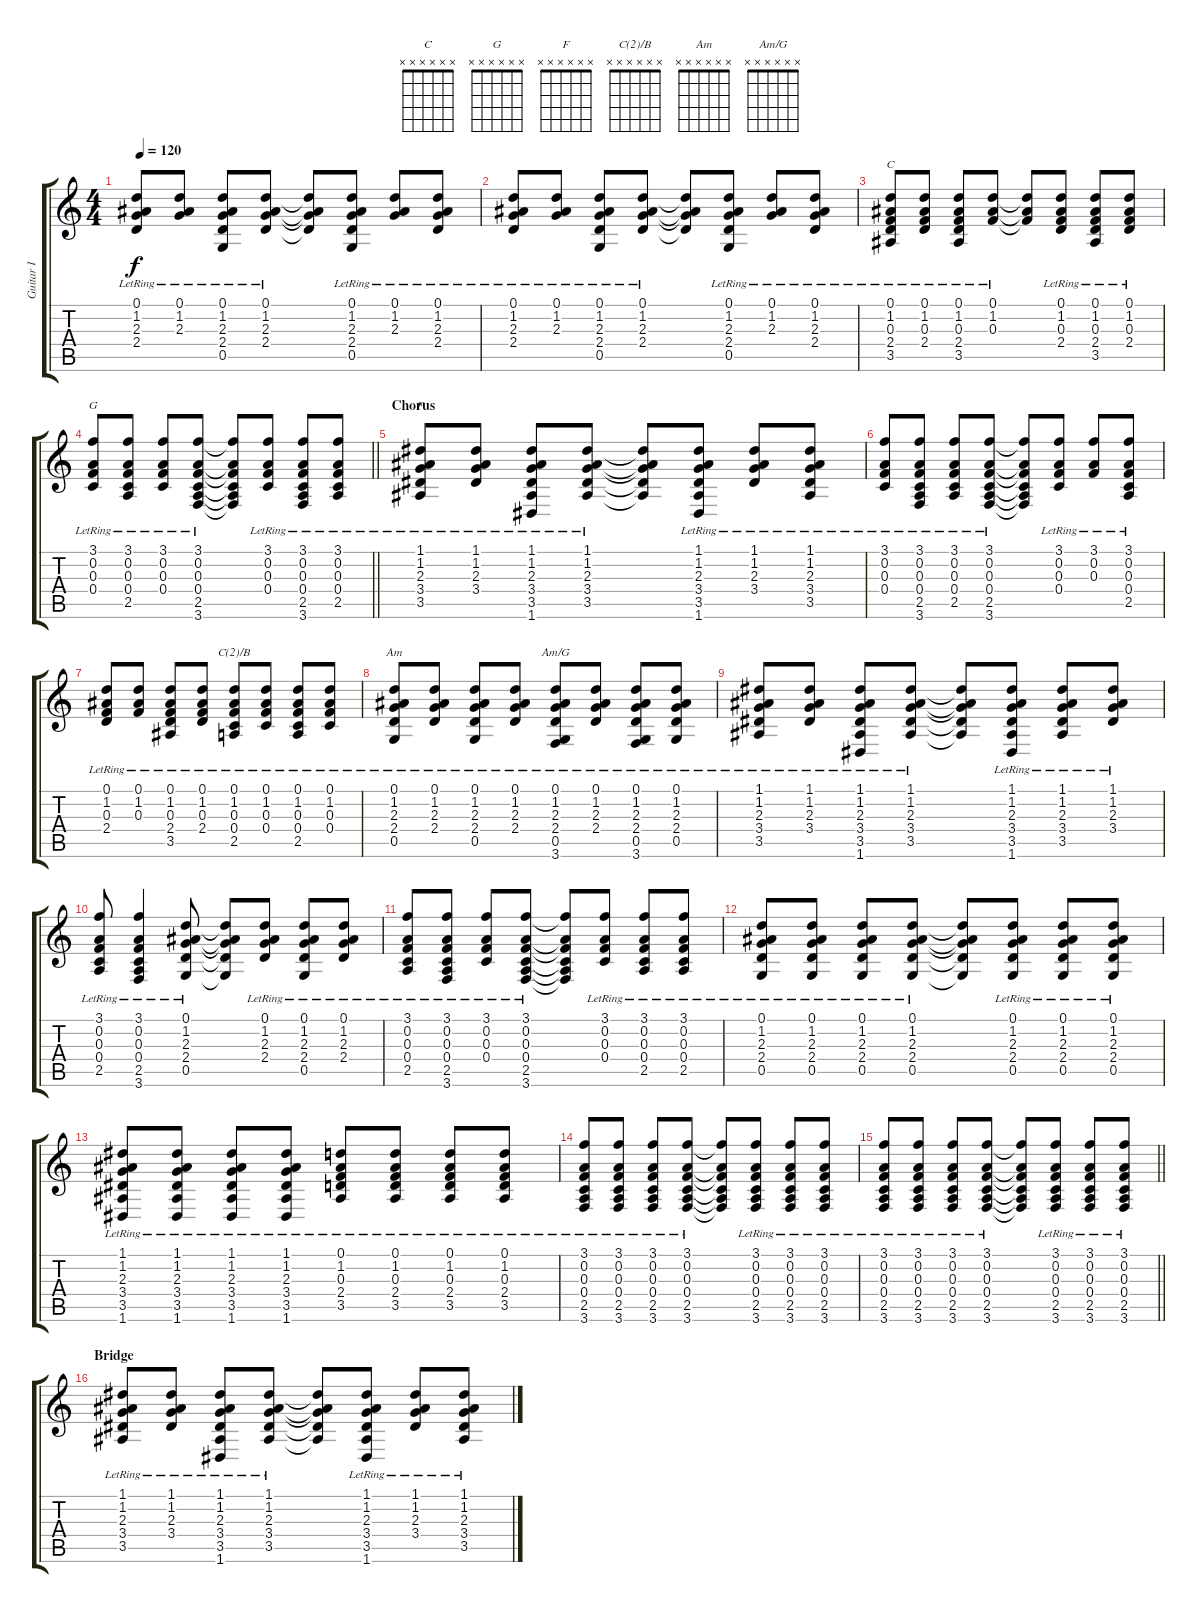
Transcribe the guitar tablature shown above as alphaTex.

\track ("Guitar I" "Guitar I") {instrument acousticguitarsteel}
\staff {score tabs}
\tuning (D4 A3 F3 C3 G2 D2) {hide}
\chord ("C" x x x x x x)
\chord ("G" x x x x x x)
\chord ("F" x x x x x x)
\chord ("C(2)/B" x x x x x x)
\chord ("Am" x x x x x x)
\chord ("Am/G" x x x x x x)
\ts (4 4)
\tempo 120
\clef g2
\ks c
(0.1{lr} 1.2{lr} 2.3{lr} 2.4{lr}).8{dy f} (0.1{lr} 1.2{lr} 2.3{lr}).8 (0.1{lr} 1.2{lr} 2.3{lr} 2.4{lr} 0.5{lr}).8 (0.1{lr} 1.2{lr} 2.3{lr} 2.4{lr}).8 (0.1{t} 1.2{t} 2.3{t} 2.4{t}).8 (0.1{lr} 1.2{lr} 2.3{lr} 2.4{lr} 0.5{lr}).8 (0.1{lr} 1.2{lr} 2.3{lr}).8 (0.1{lr} 1.2{lr} 2.3{lr} 2.4{lr}).8 |
(0.1{lr} 1.2{lr} 2.3{lr} 2.4{lr}).8 (0.1{lr} 1.2{lr} 2.3{lr}).8 (0.1{lr} 1.2{lr} 2.3{lr} 2.4{lr} 0.5{lr}).8 (0.1{lr} 1.2{lr} 2.3{lr} 2.4{lr}).8 (0.1{t} 1.2{t} 2.3{t} 2.4{t}).8 (0.1{lr} 1.2{lr} 2.3{lr} 2.4{lr} 0.5{lr}).8 (0.1{lr} 1.2{lr} 2.3{lr}).8 (0.1{lr} 1.2{lr} 2.3{lr} 2.4{lr}).8 |
(0.1{lr} 1.2{lr} 0.3{lr} 2.4{lr} 3.5{lr}).8{ch "C"} (0.1{lr} 1.2{lr} 0.3{lr} 2.4{lr}).8 (0.1{lr} 1.2{lr} 0.3{lr} 2.4{lr} 3.5{lr}).8 (0.1{lr} 1.2{lr} 0.3{lr}).8 (0.1{t} 1.2{t} 0.3{t}).8 (0.1{lr} 1.2{lr} 0.3{lr} 2.4{lr}).8 (0.1{lr} 1.2{lr} 0.3{lr} 2.4{lr} 3.5{lr}).8 (0.1{lr} 1.2{lr} 0.3{lr} 2.4{lr}).8 |
\barLineRight lightlight
(3.1{lr} 0.2{lr} 0.3{lr} 0.4{lr}).8{ch "G"} (3.1{lr} 0.2{lr} 0.3{lr} 0.4{lr} 2.5{lr}).8 (3.1{lr} 0.2{lr} 0.3{lr} 0.4{lr}).8 (3.1{lr} 0.2{lr} 0.3{lr} 0.4{lr} 2.5{lr} 3.6{lr}).8 (3.1{t} 0.2{t} 0.3{t} 0.4{t} 2.5{t} 3.6{t}).8 (3.1{lr} 0.2{lr} 0.3{lr} 0.4{lr}).8 (3.1{lr} 0.2{lr} 0.3{lr} 0.4{lr} 2.5{lr} 3.6{lr}).8 (3.1{lr} 0.2{lr} 0.3{lr} 0.4{lr} 2.5{lr}).8 |
\section ("" "Chorus")
(1.1{lr} 1.2{lr} 2.3{lr} 3.4{lr} 3.5{lr}).8{ch "F"} (1.1{lr} 1.2{lr} 2.3{lr} 3.4{lr}).8 (1.1{lr} 1.2{lr} 2.3{lr} 3.4{lr} 3.5{lr} 1.6{lr}).8 (1.1{lr} 1.2{lr} 2.3{lr} 3.4{lr} 3.5{lr}).8 (1.1{t} 1.2{t} 2.3{t} 3.4{t} 3.5{t}).8 (1.1{lr} 1.2{lr} 2.3{lr} 3.4{lr} 3.5{lr} 1.6{lr}).8 (1.1{lr} 1.2{lr} 2.3{lr} 3.4{lr}).8 (1.1{lr} 1.2{lr} 2.3{lr} 3.4{lr} 3.5{lr}).8 |
(3.1{lr} 0.2{lr} 0.3{lr} 0.4{lr}).8 (3.1{lr} 0.2{lr} 0.3{lr} 0.4{lr} 2.5{lr} 3.6{lr}).8 (3.1{lr} 0.2{lr} 0.3{lr} 0.4{lr} 2.5{lr}).8 (3.1{lr} 0.2{lr} 0.3{lr} 0.4{lr} 2.5{lr} 3.6{lr}).8 (3.1{t} 0.2{t} 0.3{t} 0.4{t} 2.5{t} 3.6{t}).8 (3.1{lr} 0.2{lr} 0.3{lr} 0.4{lr}).8 (3.1{lr} 0.2{lr} 0.3{lr}).8 (3.1{lr} 0.2{lr} 0.3{lr} 0.4{lr} 2.5{lr}).8 |
(0.1{lr} 1.2{lr} 0.3{lr} 2.4{lr}).8 (0.1{lr} 1.2{lr} 0.3{lr}).8 (0.1{lr} 1.2{lr} 0.3{lr} 2.4{lr} 3.5{lr}).8 (0.1{lr} 1.2{lr} 0.3{lr} 2.4{lr}).8 (0.1{lr} 1.2{lr} 0.3{lr} 0.4{lr} 2.5{lr}).8{ch "C(2)/B"} (0.1{lr} 1.2{lr} 0.3{lr} 0.4{lr}).8 (0.1{lr} 1.2{lr} 0.3{lr} 0.4{lr} 2.5{lr}).8 (0.1{lr} 1.2{lr} 0.3{lr} 0.4{lr}).8 |
(0.1{lr} 1.2{lr} 2.3{lr} 2.4{lr} 0.5{lr}).8{ch "Am"} (0.1{lr} 1.2{lr} 2.3{lr} 2.4{lr}).8 (0.1{lr} 1.2{lr} 2.3{lr} 2.4{lr} 0.5{lr}).8 (0.1{lr} 1.2{lr} 2.3{lr} 2.4{lr}).8 (0.1{lr} 1.2{lr} 2.3{lr} 2.4{lr} 0.5{lr} 3.6{lr}).8{ch "Am/G"} (0.1{lr} 1.2{lr} 2.3{lr} 2.4{lr}).8 (0.1{lr} 1.2{lr} 2.3{lr} 2.4{lr} 0.5{lr} 3.6{lr}).8 (0.1{lr} 1.2{lr} 2.3{lr} 2.4{lr} 0.5{lr}).8 |
(1.1{lr} 1.2{lr} 2.3{lr} 3.4{lr} 3.5{lr}).8 (1.1{lr} 1.2{lr} 2.3{lr} 3.4{lr}).8 (1.1{lr} 1.2{lr} 2.3{lr} 3.4{lr} 3.5{lr} 1.6{lr}).8 (1.1{lr} 1.2{lr} 2.3{lr} 3.4{lr} 3.5{lr}).8 (1.1{t} 1.2{t} 2.3{t} 3.4{t} 3.5{t}).8 (1.1{lr} 1.2{lr} 2.3{lr} 3.4{lr} 3.5{lr} 1.6{lr}).8 (1.1{lr} 1.2{lr} 2.3{lr} 3.4{lr} 3.5{lr}).8 (1.1{lr} 1.2{lr} 2.3{lr} 3.4{lr}).8 |
(3.1{lr} 0.2{lr} 0.3{lr} 0.4{lr} 2.5{lr}).8 (3.1{lr} 0.2{lr} 0.3{lr} 0.4{lr} 2.5{lr} 3.6{lr}).4 (0.1{lr} 1.2{lr} 2.3{lr} 2.4{lr} 0.5{lr}).8 (0.1{t} 1.2{t} 2.3{t} 2.4{t} 0.5{t}).8 (0.1{lr} 1.2{lr} 2.3{lr} 2.4{lr}).8 (0.1{lr} 1.2{lr} 2.3{lr} 2.4{lr} 0.5{lr}).8 (0.1{lr} 1.2{lr} 2.3{lr} 2.4{lr}).8 |
(3.1{lr} 0.2{lr} 0.3{lr} 0.4{lr} 2.5{lr}).8 (3.1{lr} 0.2{lr} 0.3{lr} 0.4{lr} 2.5{lr} 3.6{lr}).8 (3.1{lr} 0.2{lr} 0.3{lr} 0.4{lr}).8 (3.1{lr} 0.2{lr} 0.3{lr} 0.4{lr} 2.5{lr} 3.6{lr}).8 (3.1{t} 0.2{t} 0.3{t} 0.4{t} 2.5{t} 3.6{t}).8 (3.1{lr} 0.2{lr} 0.3{lr} 0.4{lr}).8 (3.1{lr} 0.2{lr} 0.3{lr} 0.4{lr} 2.5{lr}).8 (3.1{lr} 0.2{lr} 0.3{lr} 0.4{lr} 2.5{lr}).8 |
(0.1{lr} 1.2{lr} 2.3{lr} 2.4{lr} 0.5{lr}).8 (0.1{lr} 1.2{lr} 2.3{lr} 2.4{lr} 0.5{lr}).8 (0.1{lr} 1.2{lr} 2.3{lr} 2.4{lr} 0.5{lr}).8 (0.1{lr} 1.2{lr} 2.3{lr} 2.4{lr} 0.5{lr}).8 (0.1{t} 1.2{t} 2.3{t} 2.4{t} 0.5{t}).8 (0.1{lr} 1.2{lr} 2.3{lr} 2.4{lr} 0.5{lr}).8 (0.1{lr} 1.2{lr} 2.3{lr} 2.4{lr} 0.5{lr}).8 (0.1{lr} 1.2{lr} 2.3{lr} 2.4{lr} 0.5{lr}).8 |
(1.1{lr} 1.2{lr} 2.3{lr} 3.4{lr} 3.5{lr} 1.6{lr}).8 (1.1{lr} 1.2{lr} 2.3{lr} 3.4{lr} 3.5{lr} 1.6{lr}).8 (1.1{lr} 1.2{lr} 2.3{lr} 3.4{lr} 3.5{lr} 1.6{lr}).8 (1.1{lr} 1.2{lr} 2.3{lr} 3.4{lr} 3.5{lr} 1.6{lr}).8 (0.1{lr} 1.2{lr} 0.3{lr} 2.4{lr} 3.5{lr}).8 (0.1{lr} 1.2{lr} 0.3{lr} 2.4{lr} 3.5{lr}).8 (0.1{lr} 1.2{lr} 0.3{lr} 2.4{lr} 3.5{lr}).8 (0.1{lr} 1.2{lr} 0.3{lr} 2.4{lr} 3.5{lr}).8 |
(3.1{lr} 0.2{lr} 0.3{lr} 0.4{lr} 2.5{lr} 3.6{lr}).8 (3.1{lr} 0.2{lr} 0.3{lr} 0.4{lr} 2.5{lr} 3.6{lr}).8 (3.1{lr} 0.2{lr} 0.3{lr} 0.4{lr} 2.5{lr} 3.6{lr}).8 (3.1{lr} 0.2{lr} 0.3{lr} 0.4{lr} 2.5{lr} 3.6{lr}).8 (3.1{t} 0.2{t} 0.3{t} 0.4{t} 2.5{t} 3.6{t}).8 (3.1{lr} 0.2{lr} 0.3{lr} 0.4{lr} 2.5{lr} 3.6{lr}).8 (3.1{lr} 0.2{lr} 0.3{lr} 0.4{lr} 2.5{lr} 3.6{lr}).8 (3.1{lr} 0.2{lr} 0.3{lr} 0.4{lr} 2.5{lr} 3.6{lr}).8 |
\barLineRight lightlight
(3.1{lr} 0.2{lr} 0.3{lr} 0.4{lr} 2.5{lr} 3.6{lr}).8 (3.1{lr} 0.2{lr} 0.3{lr} 0.4{lr} 2.5{lr} 3.6{lr}).8 (3.1{lr} 0.2{lr} 0.3{lr} 0.4{lr} 2.5{lr} 3.6{lr}).8 (3.1{lr} 0.2{lr} 0.3{lr} 0.4{lr} 2.5{lr} 3.6{lr}).8 (3.1{t} 0.2{t} 0.3{t} 0.4{t} 2.5{t} 3.6{t}).8 (3.1{lr} 0.2{lr} 0.3{lr} 0.4{lr} 2.5{lr} 3.6{lr}).8 (3.1{lr} 0.2{lr} 0.3{lr} 0.4{lr} 2.5{lr} 3.6{lr}).8 (3.1{lr} 0.2{lr} 0.3{lr} 0.4{lr} 2.5{lr} 3.6{lr}).8 |
\section ("" "Bridge")
(1.1{lr} 1.2{lr} 2.3{lr} 3.4{lr} 3.5{lr}).8 (1.1{lr} 1.2{lr} 2.3{lr} 3.4{lr}).8 (1.1{lr} 1.2{lr} 2.3{lr} 3.4{lr} 3.5{lr} 1.6{lr}).8 (1.1{lr} 1.2{lr} 2.3{lr} 3.4{lr} 3.5{lr}).8 (1.1{t} 1.2{t} 2.3{t} 3.4{t} 3.5{t}).8 (1.1{lr} 1.2{lr} 2.3{lr} 3.4{lr} 3.5{lr} 1.6{lr}).8 (1.1{lr} 1.2{lr} 2.3{lr} 3.4{lr}).8 (1.1{lr} 1.2{lr} 2.3{lr} 3.4{lr} 3.5{lr}).8
